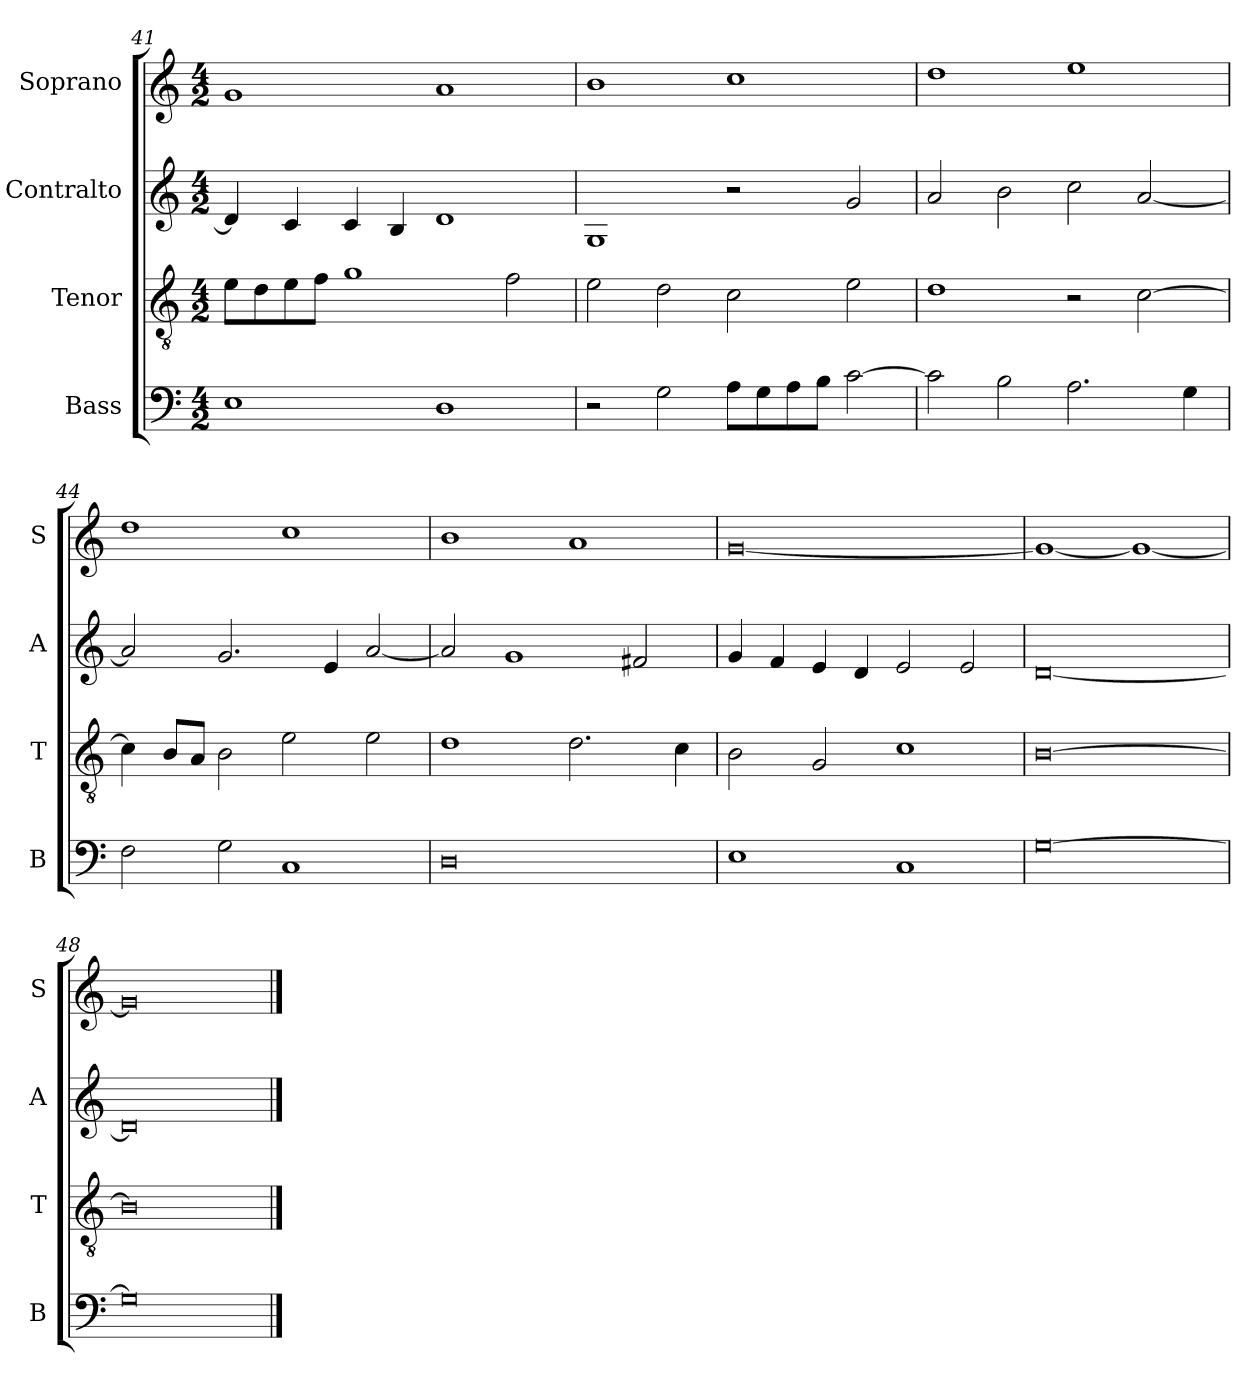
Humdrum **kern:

**kern	**kern	**kern	**kern
*part4	*part3	*part2	*part1
*staff4	*staff3	*staff2	*staff1
*I"Bass	*I"Tenor	*I"Contralto	*I"Soprano
*I'B	*I'T	*I'A	*I'S
*clefF4	*clefGv2	*clefG2	*clefG2
*k[]	*k[]	*k[]	*k[]
*C:ion	*C:ion	*C:ion	*C:ion
*M4/2	*M4/2	*M4/2	*M4/2
=41	=41	=41	=41
1E	8e\L	4d]	1g
.	8d\	.	.
.	8e\	4c	.
.	8f\J	.	.
.	1g	4c	.
.	.	4B	.
1D	.	1d	1a
.	2f	.	.
=42	=42	=42	=42
2r	2e	1G	1b
2G	2d	.	.
8A\L	2c	2r	1cc
8G\	.	.	.
8A\	.	.	.
8B\J	.	.	.
[2c	2e	2g	.
=43	=43	=43	=43
2c]	1d	2a	1dd
2B	.	2b	.
2.A	2r	2cc	1ee
.	[2c	[2a	.
4G	.	.	.
=44	=44	=44	=44
2F	4c]	2a]	1dd
.	8B/L	.	.
.	8A/J	.	.
2G	2B	2.g	.
1C	2e	.	1cc
.	.	4e	.
.	2e	[2a	.
=45	=45	=45	=45
0D	1d	2a]	1b
.	.	1g	.
.	2.d	.	1a
.	.	2f#X	.
.	4c	.	.
=46	=46	=46	=46
1E	2B	4g	[0g
.	.	4f	.
.	2G	4e	.
.	.	4d	.
1C	1c	2e	.
.	.	2e	.
=47	=47	=47	=47
[0G	[0B	[0d	1g_
.	.	.	1g_
=48	=48	=48	=48
0G]	0B]	0d]	0g]
==	==	==	==
*-	*-	*-	*-
